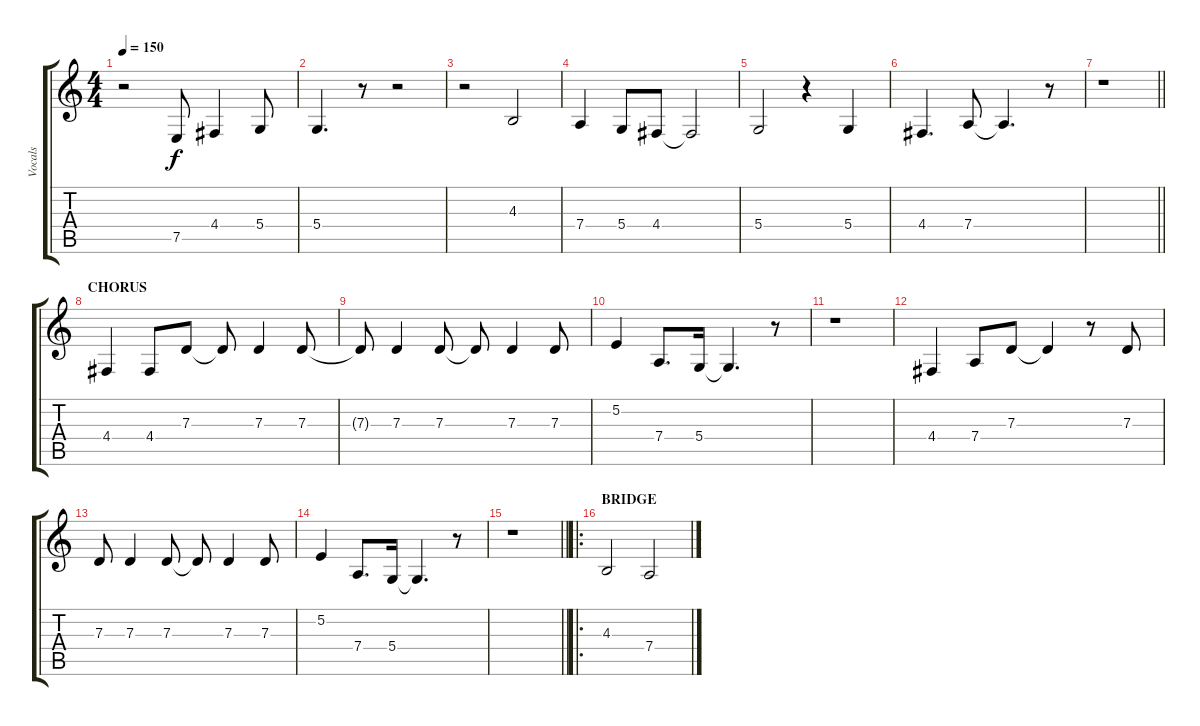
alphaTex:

\track ("Vocals" "Vocals") {instrument harmonica}
\staff {score tabs}
\tuning (E4 B3 G3 D3 A2 E2) {hide}
\ts (4 4)
\tempo 150
\clef g2
\ks c
r.2{dy f} 7.5.8 4.4.4 5.4.8 |
5.4.4{d} r.8 r.2 |
r.2 4.3.2 |
7.4.4 5.4.8 4.4.8 4.4{t}.2 |
5.4.2 r.4 5.4.4 |
4.4.4{d} 7.4.8 7.4{t}.4{d} r.8 |
\barLineRight lightlight
r.1 |
\section ("" "CHORUS")
4.4.4 4.4.8 7.3.8 7.3{t}.8 7.3.4 7.3.8 |
7.3{t}.8 7.3.4 7.3.8 7.3{t}.8 7.3.4 7.3.8 |
5.2.4 7.4.8{d} 5.4.16 5.4{t}.4{d} r.8 |
r.1 |
4.4.4 7.4.8 7.3.8 7.3{t}.4 r.8 7.3.8 |
7.3.8 7.3.4 7.3.8 7.3{t}.8 7.3.4 7.3.8 |
5.2.4 7.4.8{d} 5.4.16 5.4{t}.4{d} r.8 |
\barLineRight lightlight
r.1 |
\ro
\section ("" "BRIDGE")
4.3.2 7.4.2
